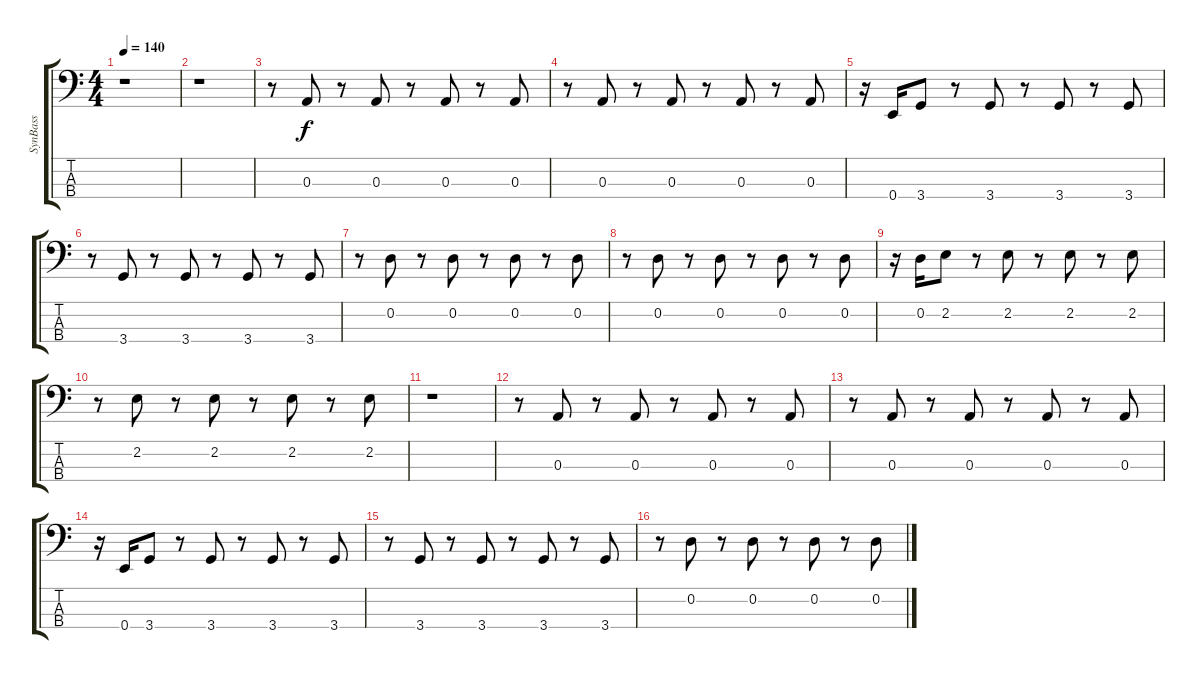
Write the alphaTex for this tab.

\track ("SynBass" "SynBass") {instrument synthbass2}
\staff {score tabs}
\tuning (G2 D2 A1 E1) {hide}
\ts (4 4)
\tempo 140
\clef f4
\ks c
r.1{dy f} |
r.1 |
r.8 0.3.8 r.8 0.3.8 r.8 0.3.8 r.8 0.3.8 |
r.8 0.3.8 r.8 0.3.8 r.8 0.3.8 r.8 0.3.8 |
r.16 0.4.16 3.4.8 r.8 3.4.8 r.8 3.4.8 r.8 3.4.8 |
r.8 3.4.8 r.8 3.4.8 r.8 3.4.8 r.8 3.4.8 |
r.8 0.2.8 r.8 0.2.8 r.8 0.2.8 r.8 0.2.8 |
r.8 0.2.8 r.8 0.2.8 r.8 0.2.8 r.8 0.2.8 |
r.16 0.2.16 2.2.8 r.8 2.2.8 r.8 2.2.8 r.8 2.2.8 |
r.8 2.2.8 r.8 2.2.8 r.8 2.2.8 r.8 2.2.8 |
r.1 |
r.8 0.3.8 r.8 0.3.8 r.8 0.3.8 r.8 0.3.8 |
r.8 0.3.8 r.8 0.3.8 r.8 0.3.8 r.8 0.3.8 |
r.16 0.4.16 3.4.8 r.8 3.4.8 r.8 3.4.8 r.8 3.4.8 |
r.8 3.4.8 r.8 3.4.8 r.8 3.4.8 r.8 3.4.8 |
r.8 0.2.8 r.8 0.2.8 r.8 0.2.8 r.8 0.2.8
